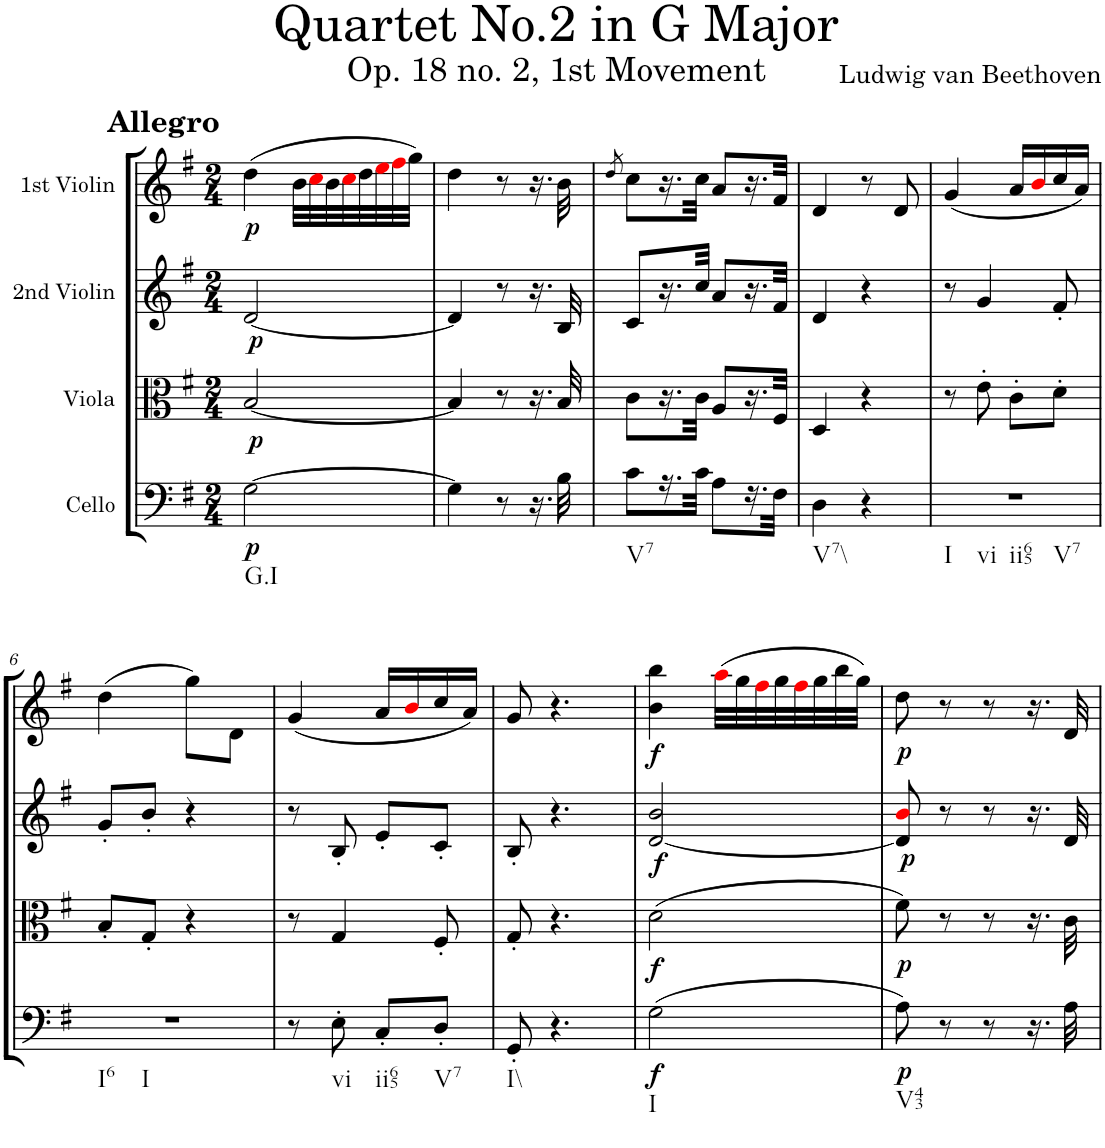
**kern	**dynam	**kern	**dynam	**kern	**dynam	**kern	**dynam
*part4	*part4	*part3	*part3	*part2	*part2	*part1	*part1
*staff4	*staff4	*staff3	*staff3	*staff2	*staff2	*staff1	*staff1
*I"Cello	*	*I"Viola	*	*I"2nd Violin	*	*I"1st Violin	*
*	*	*I'Vla	*	*I'Vln	*	*I'Vln	*
*clefF4	*	*clefC3	*	*clefG2	*	*clefG2	*
*k[f#]	*	*k[f#]	*	*k[f#]	*	*k[f#]	*
*G:	*	*G:	*	*G:	*	*G:	*
*M2/4	*	*M2/4	*	*M2/4	*	*M2/4	*
=1	=1	=1	=1	=1	=1	=1	=1
!	!	!	!	!	!	!LO:TX:a:B:t=Allegro	!
!LO:TX:b:t=G.I	!	!	!	!	!	!	!
!	!LO:DY:b	!	!LO:DY:b	!	!LO:DY:b	!	!LO:DY:b
[2G\	p	[2B/	p	[2d/	p	(4dd\	p
.	.	.	.	.	.	32b\LLL	.
.	.	.	.	.	.	32cci\	.
.	.	.	.	.	.	32b\	.
.	.	.	.	.	.	32cci\	.
.	.	.	.	.	.	32dd\	.
.	.	.	.	.	.	32eei\	.
.	.	.	.	.	.	32ff#i\	.
.	.	.	.	.	.	32gg\JJJ)	.
=2	=2	=2	=2	=2	=2	=2	=2
4G\]	.	4B/]	.	4d/]	.	4dd\	.
8r	.	8r	.	8r	.	8r	.
16.r	.	16.r	.	16.r	.	16.r	.
32B\	.	32B/	.	32B/	.	32b\	.
=3	=3	=3	=3	=3	=3	=3	=3
.	.	.	.	.	.	8qdd/	.
!LO:TX:b:t=V7	!	!	!	!	!	!	!
8c\L	.	8c\L	.	8c/L	.	8cc\L	.
16.r	.	16.r	.	16.r	.	16.r	.
32c\JJk	.	32c\JJk	.	32cc/JJk	.	32cc\JJk	.
8A\L	.	8A/L	.	8a/L	.	8a/L	.
16.r	.	16.r	.	16.r	.	16.r	.
32F#\JJk	.	32F#/JJk	.	32f#/JJk	.	32f#/JJk	.
=4	=4	=4	=4	=4	=4	=4	=4
!LO:TX:b:t=V7\\	!	!	!	!	!	!	!
4D\	.	4D/	.	4d/	.	4d/	.
4r	.	4r	.	4r	.	8r	.
.	.	.	.	.	.	8d/	.
=5	=5	=5	=5	=5	=5	=5	=5
!LO:TX:b:t=I	!	!	!	!	!	!	!
!LO:TX:b:t=vi	!	!	!	!	!	!	!
!LO:TX:b:t=ii65	!	!	!	!	!	!	!
!LO:TX:b:t=V7	!	!	!	!	!	!	!
2r	.	8r	.	8r	.	(4g/	.
.	.	8e'\	.	4g/	.	.	.
.	.	8c'\L	.	.	.	16a/LL	.
.	.	.	.	.	.	16bi/	.
.	.	8d'\J	.	8f#'/	.	16cc/	.
.	.	.	.	.	.	16a/JJ)	.
!!LO:LB:g=z
=6	=6	=6	=6	=6	=6	=6	=6
!LO:TX:b:t=I6	!	!	!	!	!	!	!
!LO:TX:b:t=I	!	!	!	!	!	!	!
2r	.	8B'/L	.	8g'/L	.	(4dd\	.
.	.	8G'/J	.	8b'/J	.	.	.
.	.	4r	.	4r	.	8gg\L)	.
.	.	.	.	.	.	8d\J	.
=7	=7	=7	=7	=7	=7	=7	=7
8r	.	8r	.	8r	.	(4g/	.
!LO:TX:b:t=vi	!	!	!	!	!	!	!
8E'\	.	4G/	.	8B'/	.	.	.
!LO:TX:b:t=ii65	!	!	!	!	!	!	!
8C'/L	.	.	.	8e'/L	.	16a/LL	.
.	.	.	.	.	.	16bi/	.
!LO:TX:b:t=V7	!	!	!	!	!	!	!
8D'/J	.	8F#'/	.	8c'/J	.	16cc/	.
.	.	.	.	.	.	16a/JJ)	.
=8	=8	=8	=8	=8	=8	=8	=8
!LO:TX:b:t=I\\	!	!	!	!	!	!	!
8GG'/	.	8G'/	.	8B'/	.	8g/	.
4.r	.	4.r	.	4.r	.	4.r	.
=9	=9	=9	=9	=9	=9	=9	=9
!LO:TX:b:t=I	!	!	!	!	!	!	!
!	!LO:DY:b	!	!LO:DY:b	!	!LO:DY:b	!	!LO:DY:b
(2G\	f	(2d\	f	[2d/ 2b/	f	4b\ 4bb\	f
.	.	.	.	.	.	(32aai\LLL	.
.	.	.	.	.	.	32gg\	.
.	.	.	.	.	.	32ff#i\	.
.	.	.	.	.	.	32gg\	.
.	.	.	.	.	.	32ff#i\	.
.	.	.	.	.	.	32gg\	.
.	.	.	.	.	.	32bb\	.
.	.	.	.	.	.	32gg\JJJ)	.
=10	=10	=10	=10	=10	=10	=10	=10
!LO:TX:b:t=V43	!	!	!	!	!	!	!
!	!LO:DY:b	!	!LO:DY:b	!	!LO:DY:b	!	!LO:DY:b
8A\)	p	8f#\)	p	8d/] 8bi/	p	8dd\	p
8r	.	8r	.	8r	.	8r	.
8r	.	8r	.	8r	.	8r	.
16.r	.	16.r	.	16.r	.	16.r	.
32A\	.	32c\	.	32d/	.	32d/	.
=	=	=	=	=	=	=	=
*-	*-	*-	*-	*-	*-	*-	*-
